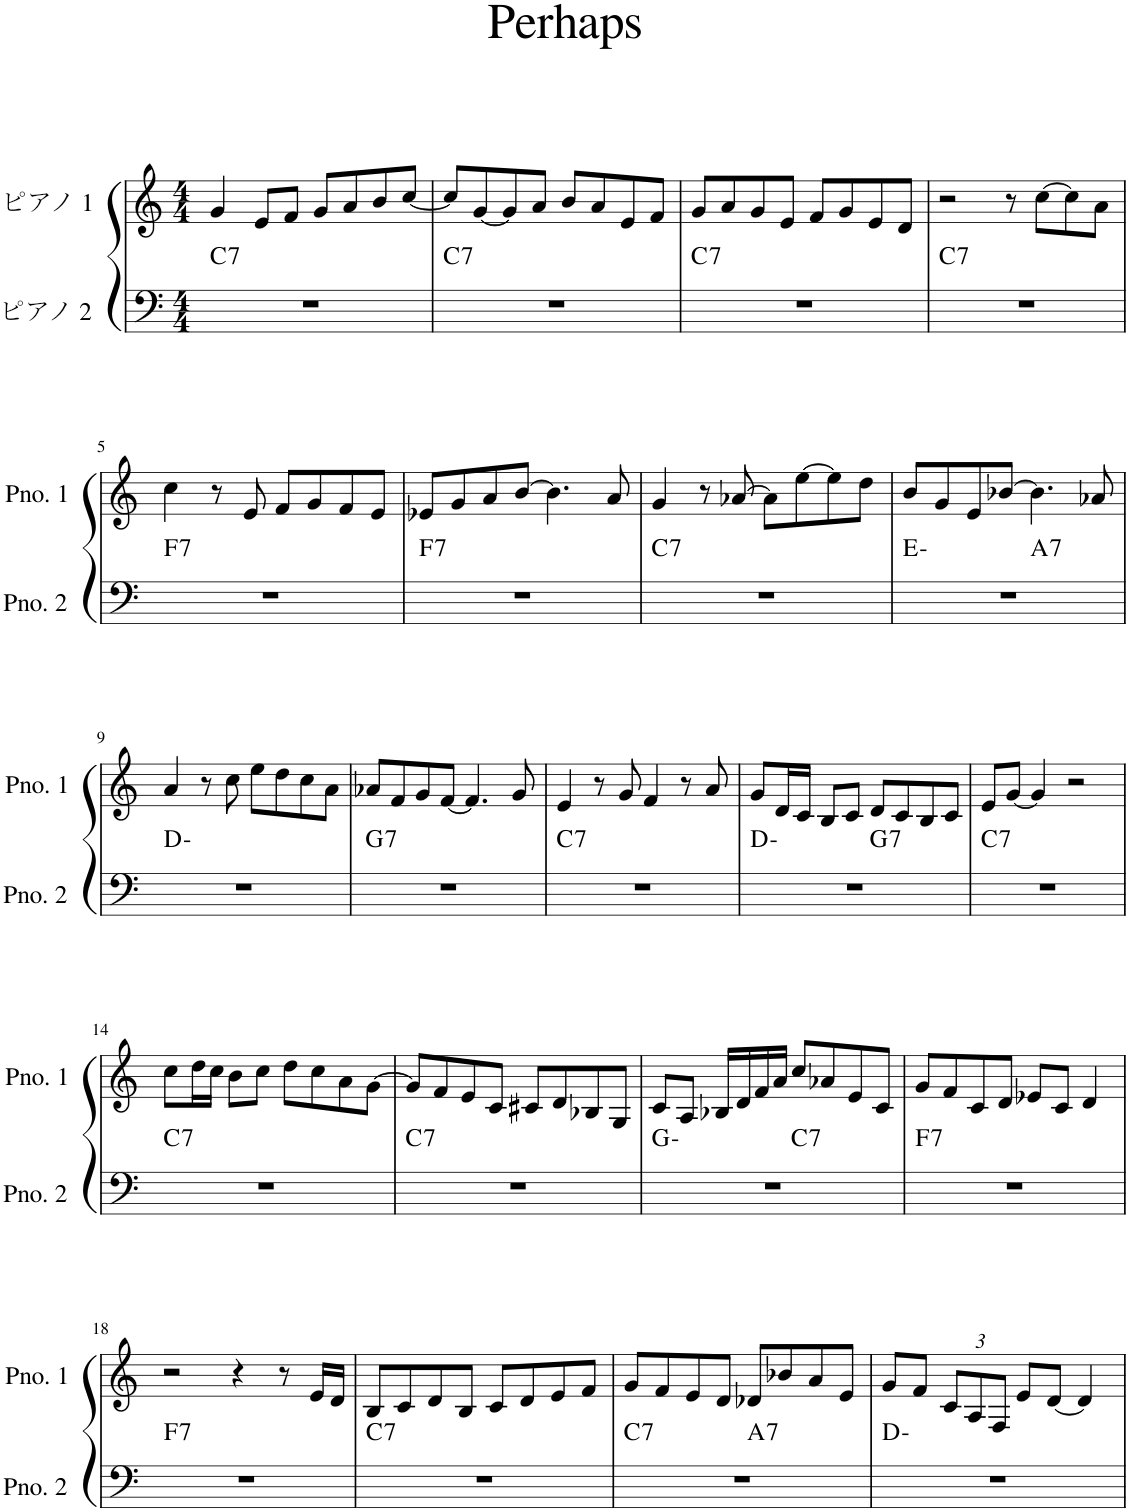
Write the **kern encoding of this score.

**kern	**harte	**kern
*part2	*part2	*part1
*staff2	*	*staff1
*I"ピアノ 2	*	*I"ピアノ 1
*clefF4	*	*clefG2
*k[]	*	*k[]
*M4/4	*	*M4/4
=1	=1	=1
!	!LO:H:kt=7	!
1r	C:7	4g/
.	.	8e/L
.	.	8f/J
.	.	8g/L
.	.	8a/
.	.	8b/
.	.	[8cc/J
=2	=2	=2
!	!LO:H:kt=7	!
1r	C:7	8cc/L]
.	.	[8g/
.	.	8g/]
.	.	8a/J
.	.	8b/L
.	.	8a/
.	.	8e/
.	.	8f/J
=3	=3	=3
!	!LO:H:kt=7	!
1r	C:7	8g/L
.	.	8a/
.	.	8g/
.	.	8e/J
.	.	8f/L
.	.	8g/
.	.	8e/
.	.	8d/J
=4	=4	=4
!	!LO:H:kt=7	!
1r	C:7	2r
.	.	8r
.	.	[8cc\L
.	.	8cc\]
.	.	8a\J
!!LO:LB:g=z
=5	=5	=5
!	!LO:H:kt=7	!
1r	F:7	4cc\
.	.	8r
.	.	8e/
.	.	8f/L
.	.	8g/
.	.	8f/
.	.	8e/J
=6	=6	=6
!	!LO:H:kt=7	!
1r	F:7	8e-X/L
.	.	8g/
.	.	8a/
.	.	[8b/J
.	.	4.b\]
.	.	8a/
=7	=7	=7
!	!LO:H:kt=7	!
1r	C:7	4g/
.	.	8r
.	.	[8a-X/
.	.	8a-\L]
.	.	[8ee\
.	.	8ee\]
.	.	8dd\J
=8	=8	=8
*^	*	*
1r	2ryy	E:min	8b/L
.	.	.	8g/
.	.	.	8e/
.	.	.	[8b-X/J
!	!	!LO:H:kt=7	!
.	2ryy	A:7	4.b-\]
.	.	.	8a-X/
*v	*v	*	*
!!LO:LB:g=z
=9	=9	=9
1r	D:min	4a/
.	.	8r
.	.	8cc\
.	.	8ee\L
.	.	8dd\
.	.	8cc\
.	.	8a\J
=10	=10	=10
!	!LO:H:kt=7	!
1r	G:7	8a-X/L
.	.	8f/
.	.	8g/
.	.	[8f/J
.	.	4.f/]
.	.	8g/
=11	=11	=11
!	!LO:H:kt=7	!
1r	C:7	4e/
.	.	8r
.	.	8g/
.	.	4f/
.	.	8r
.	.	8a/
=12	=12	=12
*^	*	*
1r	2ryy	D:min	8g/L
.	.	.	16d/L
.	.	.	16c/JJ
.	.	.	8B/L
.	.	.	8c/J
!	!	!LO:H:kt=7	!
.	2ryy	G:7	8d/L
.	.	.	8c/
.	.	.	8B/
.	.	.	8c/J
=13	=13	=13	=13
!	!	!LO:H:kt=7	!
*v	*v	*	*
1r	C:7	8e/L
.	.	[8g/J
.	.	4g/]
.	.	2r
!!LO:LB:g=z
=14	=14	=14
!	!LO:H:kt=7	!
1r	C:7	8cc\L
.	.	16dd\L
.	.	16cc\JJ
.	.	8b\L
.	.	8cc\J
.	.	8dd\L
.	.	8cc\
.	.	8a\
.	.	[8g\J
=15	=15	=15
!	!LO:H:kt=7	!
1r	C:7	8g/L]
.	.	8f/
.	.	8e/
.	.	8c/J
.	.	8c#X/L
.	.	8d/
.	.	8B-X/
.	.	8G/J
=16	=16	=16
*^	*	*
1r	2ryy	G:min	8c/L
.	.	.	8A/J
.	.	.	16B-X/LL
.	.	.	16d/
.	.	.	16f/
.	.	.	16a/JJ
!	!	!LO:H:kt=7	!
.	2ryy	C:7	8cc/L
.	.	.	8a-X/
.	.	.	8e/
.	.	.	8c/J
=17	=17	=17	=17
!	!	!LO:H:kt=7	!
*v	*v	*	*
1r	F:7	8g/L
.	.	8f/
.	.	8c/
.	.	8d/J
.	.	8e-X/L
.	.	8c/J
.	.	4d/
!!LO:LB:g=z
=18	=18	=18
!	!LO:H:kt=7	!
1r	F:7	2r
.	.	4r
.	.	8r
.	.	16e/LL
.	.	16d/JJ
=19	=19	=19
!	!LO:H:kt=7	!
1r	C:7	8B/L
.	.	8c/
.	.	8d/
.	.	8B/J
.	.	8c/L
.	.	8d/
.	.	8e/
.	.	8f/J
=20	=20	=20
!	!LO:H:kt=7	!
*^	*	*
1r	2ryy	C:7	8g/L
.	.	.	8f/
.	.	.	8e/
.	.	.	8d/J
!	!	!LO:H:kt=7	!
.	2ryy	A:7	8d-X/L
.	.	.	8b-X/
.	.	.	8a/
.	.	.	8e/J
*v	*v	*	*
=21	=21	=21
1r	D:min	8g/L
.	.	8f/J
*	*	*Xbrackettup
.	.	12c/L
.	.	12A/
.	.	12F/J
.	.	8e/L
.	.	[8d/J
.	.	4d/]
=	=	=
*-	*-	*-
